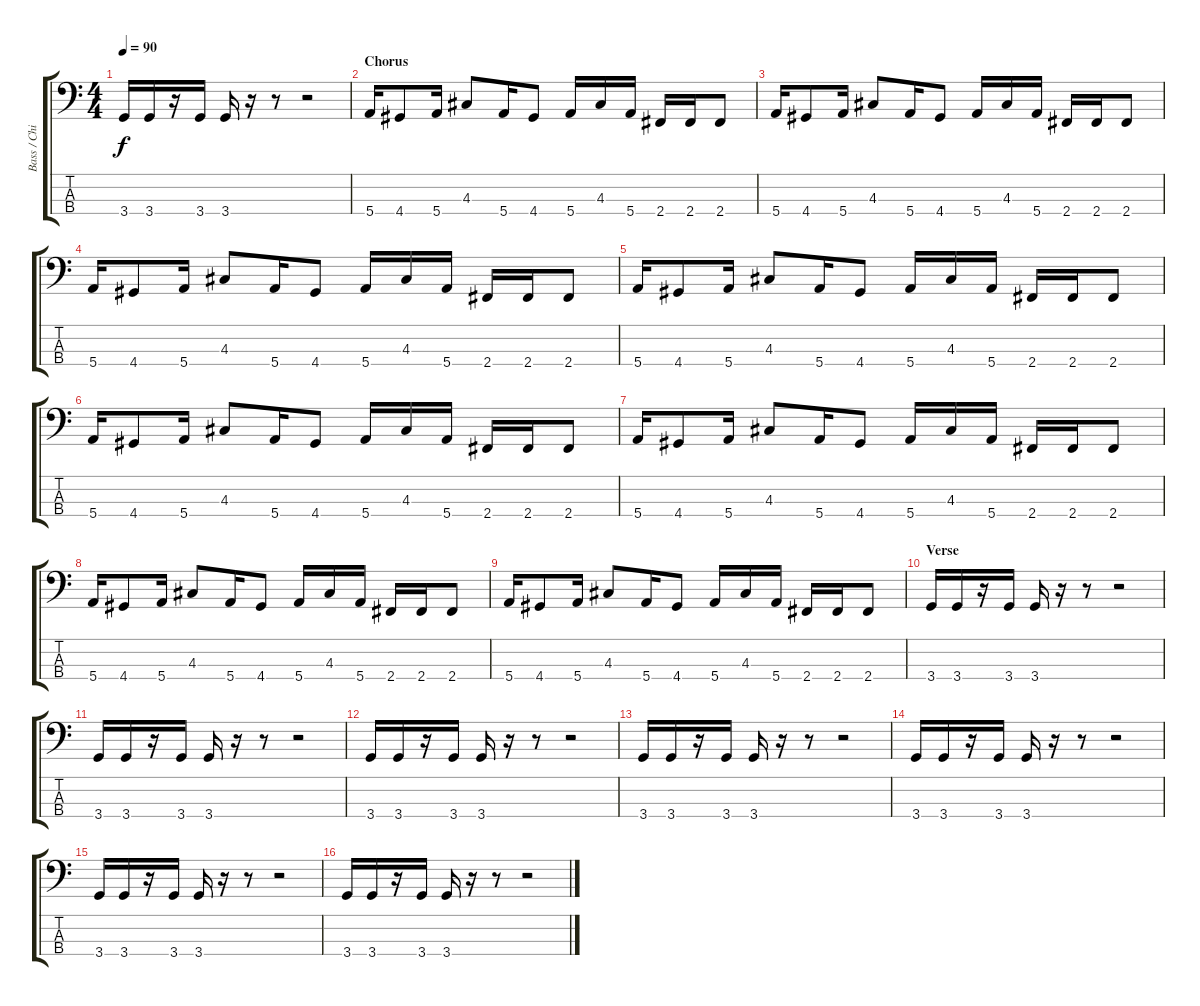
\track ("Bass / Chi Cheng" "Bass / Chi") {instrument electricbassfinger}
\staff {score tabs}
\tuning (G2 D2 A1 E1) {hide}
\ts (4 4)
\tempo 90
\clef f4
\ks c
3.4.16{dy f} 3.4.16 r.16 3.4.16 3.4.16 r.16 r.8 r.2 |
\section ("" "Chorus")
5.4.16 4.4.8 5.4.16 4.3.8 5.4.16 4.4.8 5.4.16 4.3.16 5.4.16 2.4.16 2.4.16 2.4.8 |
5.4.16 4.4.8 5.4.16 4.3.8 5.4.16 4.4.8 5.4.16 4.3.16 5.4.16 2.4.16 2.4.16 2.4.8 |
5.4.16 4.4.8 5.4.16 4.3.8 5.4.16 4.4.8 5.4.16 4.3.16 5.4.16 2.4.16 2.4.16 2.4.8 |
5.4.16 4.4.8 5.4.16 4.3.8 5.4.16 4.4.8 5.4.16 4.3.16 5.4.16 2.4.16 2.4.16 2.4.8 |
5.4.16 4.4.8 5.4.16 4.3.8 5.4.16 4.4.8 5.4.16 4.3.16 5.4.16 2.4.16 2.4.16 2.4.8 |
5.4.16 4.4.8 5.4.16 4.3.8 5.4.16 4.4.8 5.4.16 4.3.16 5.4.16 2.4.16 2.4.16 2.4.8 |
5.4.16 4.4.8 5.4.16 4.3.8 5.4.16 4.4.8 5.4.16 4.3.16 5.4.16 2.4.16 2.4.16 2.4.8 |
5.4.16 4.4.8 5.4.16 4.3.8 5.4.16 4.4.8 5.4.16 4.3.16 5.4.16 2.4.16 2.4.16 2.4.8 |
\section ("" "Verse")
3.4.16 3.4.16 r.16 3.4.16 3.4.16 r.16 r.8 r.2 |
3.4.16 3.4.16 r.16 3.4.16 3.4.16 r.16 r.8 r.2 |
3.4.16 3.4.16 r.16 3.4.16 3.4.16 r.16 r.8 r.2 |
3.4.16 3.4.16 r.16 3.4.16 3.4.16 r.16 r.8 r.2 |
3.4.16 3.4.16 r.16 3.4.16 3.4.16 r.16 r.8 r.2 |
3.4.16 3.4.16 r.16 3.4.16 3.4.16 r.16 r.8 r.2 |
3.4.16 3.4.16 r.16 3.4.16 3.4.16 r.16 r.8 r.2
